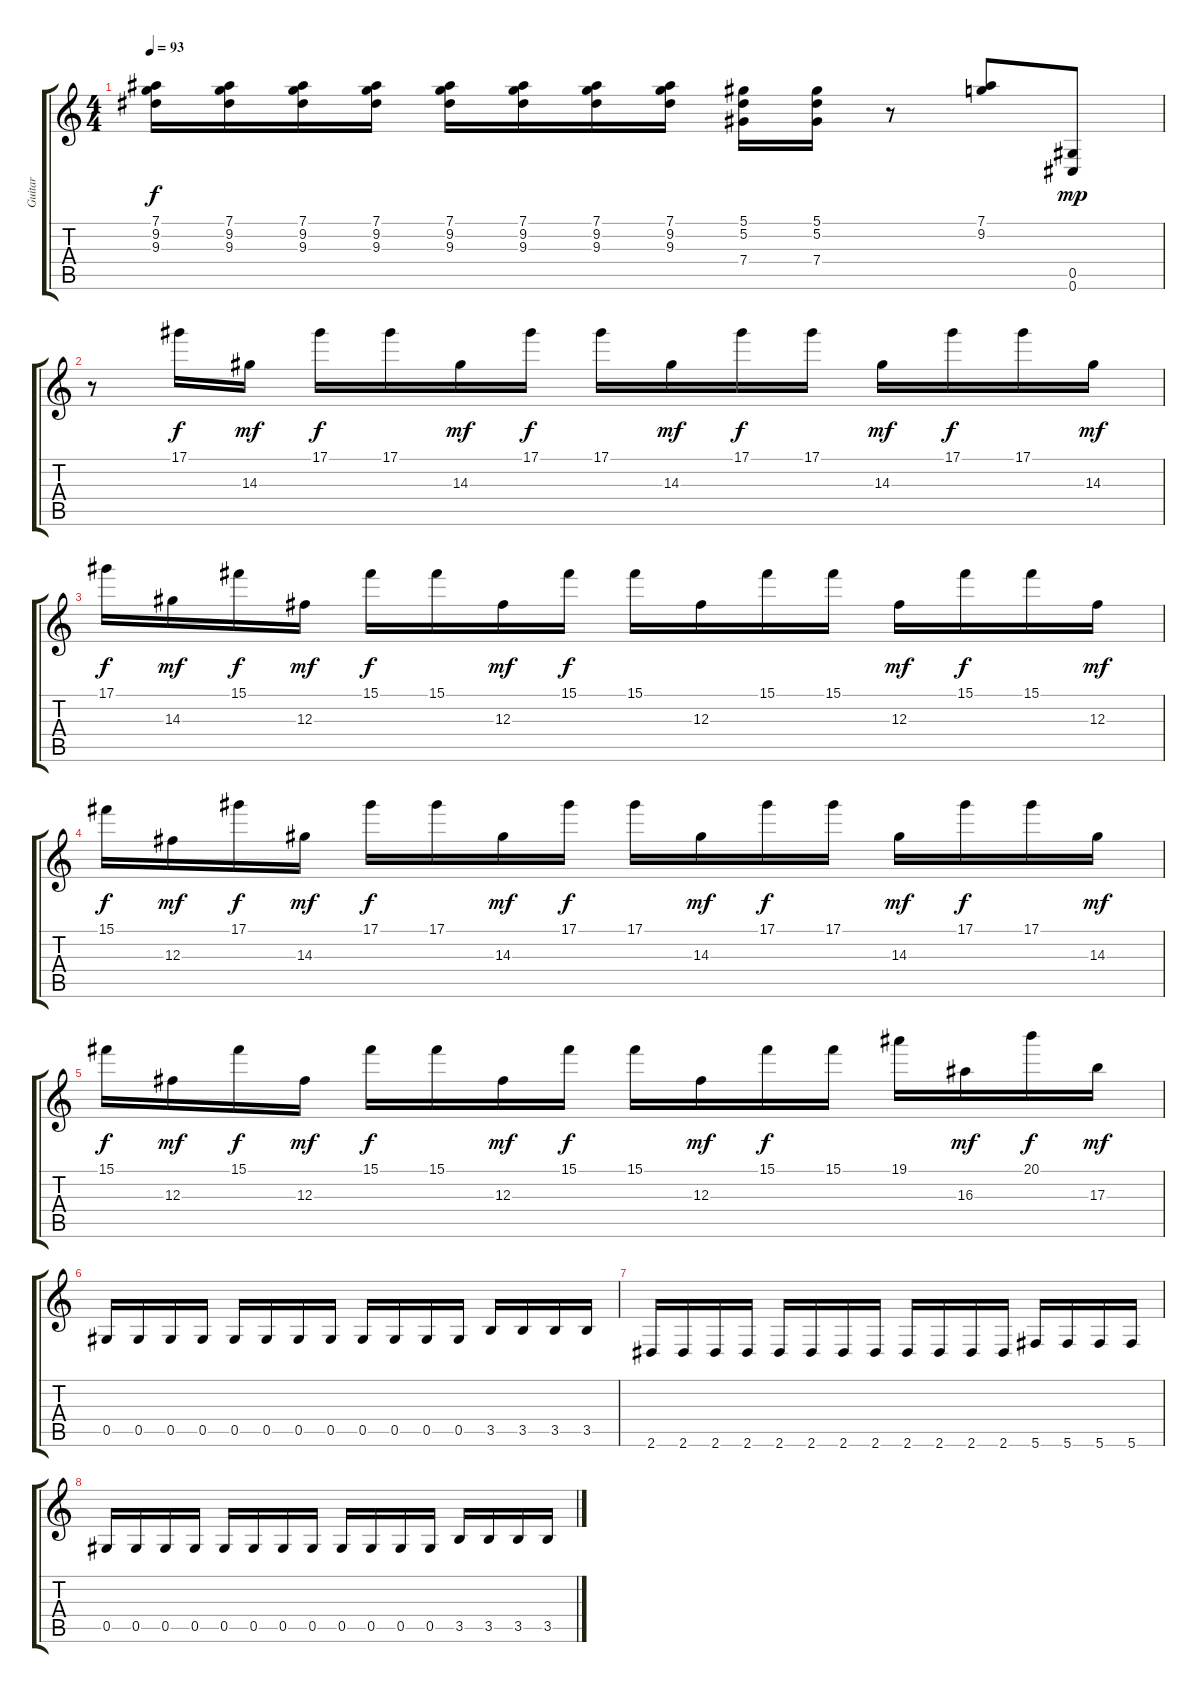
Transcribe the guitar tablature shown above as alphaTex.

\track ("Guitar" "Guitar") {instrument distortionguitar}
\staff {score tabs}
\tuning (Eb4 Bb3 Gb3 Db3 Ab2 Db2) {hide}
\ts (4 4)
\tempo 93
\clef g2
\ks c
(7.1 9.2 9.3).16{dy f} (7.1 9.2 9.3).16 (7.1 9.2 9.3).16 (7.1 9.2 9.3).16 (7.1 9.2 9.3).16 (7.1 9.2 9.3).16 (7.1 9.2 9.3).16 (7.1 9.2 9.3).16 (5.1 5.2 7.4).16 (5.1 5.2 7.4).16 r.8 (7.1 9.2).8 (0.5 0.6).8{dy mp} |
r.8 17.1.16{dy f} 14.3.16{dy mf} 17.1.16{dy f} 17.1.16 14.3.16{dy mf} 17.1.16{dy f} 17.1.16 14.3.16{dy mf} 17.1.16{dy f} 17.1.16 14.3.16{dy mf} 17.1.16{dy f} 17.1.16 14.3.16{dy mf} |
17.1.16{dy f} 14.3.16{dy mf} 15.1.16{dy f} 12.3.16{dy mf} 15.1.16{dy f} 15.1.16 12.3.16{dy mf} 15.1.16{dy f} 15.1.16 12.3.16 15.1.16 15.1.16 12.3.16{dy mf} 15.1.16{dy f} 15.1.16 12.3.16{dy mf} |
15.1.16{dy f} 12.3.16{dy mf} 17.1.16{dy f} 14.3.16{dy mf} 17.1.16{dy f} 17.1.16 14.3.16{dy mf} 17.1.16{dy f} 17.1.16 14.3.16{dy mf} 17.1.16{dy f} 17.1.16 14.3.16{dy mf} 17.1.16{dy f} 17.1.16 14.3.16{dy mf} |
15.1.16{dy f} 12.3.16{dy mf} 15.1.16{dy f} 12.3.16{dy mf} 15.1.16{dy f} 15.1.16 12.3.16{dy mf} 15.1.16{dy f} 15.1.16 12.3.16{dy mf} 15.1.16{dy f} 15.1.16 19.1.16 16.3.16{dy mf} 20.1.16{dy f} 17.3.16{dy mf} |
0.5.16 0.5.16 0.5.16 0.5.16 0.5.16 0.5.16 0.5.16 0.5.16 0.5.16 0.5.16 0.5.16 0.5.16 3.5.16 3.5.16 3.5.16 3.5.16 |
2.6.16 2.6.16 2.6.16 2.6.16 2.6.16 2.6.16 2.6.16 2.6.16 2.6.16 2.6.16 2.6.16 2.6.16 5.6.16 5.6.16 5.6.16 5.6.16 |
0.5.16 0.5.16 0.5.16 0.5.16 0.5.16 0.5.16 0.5.16 0.5.16 0.5.16 0.5.16 0.5.16 0.5.16 3.5.16 3.5.16 3.5.16 3.5.16
